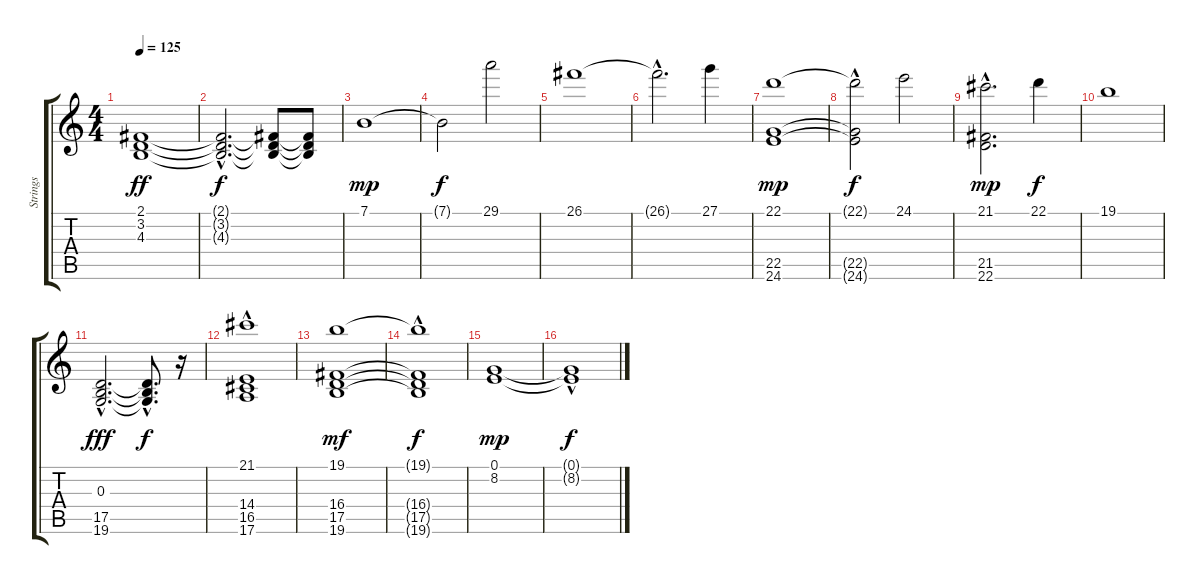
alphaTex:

\track ("Strings" "Strings") {instrument synthstrings2}
\staff {score tabs}
\tuning (E4 B3 G3 D3 A2 E2) {hide}
\ts (4 4)
\tempo 125
\clef g2
\ks c
(2.1 3.2 4.3).1{dy ff} |
(2.1{hac t} 3.2{hac t} 4.3{hac t}).2{d dy f} (2.1{t} 3.2{t} 4.3{t}).8 (2.1{t} 3.2{t} 4.3{t}).8 |
7.1.1{dy mp} |
7.1{t}.2{dy f} 29.1.2 |
26.1.1 |
26.1{hac t}.2{d} 27.1.4 |
(22.1 22.5 24.6).1{dy mp} |
(22.1{t} 22.5{t} 24.6{hac t}).2{dy f} 24.1.2 |
(21.1{hac} 21.5 22.6).2{d dy mp} 22.1.4{dy f} |
19.1.1 |
(0.3{hac} 17.5{hac} 19.6{hac}).2{d dy fff} (0.3{t} 17.5{hac t} 19.6{hac t}).8{d dy f} r.16 |
(21.1 14.4{hac} 16.5{hac} 17.6{hac}).1 |
(19.1 16.4 17.5 19.6).1{dy mf} |
(19.1{t} 16.4{hac t} 17.5{hac t} 19.6{t}).1{dy f} |
(0.1 8.2).1{dy mp} |
(0.1{hac t} 8.2{t}).1{dy f}
